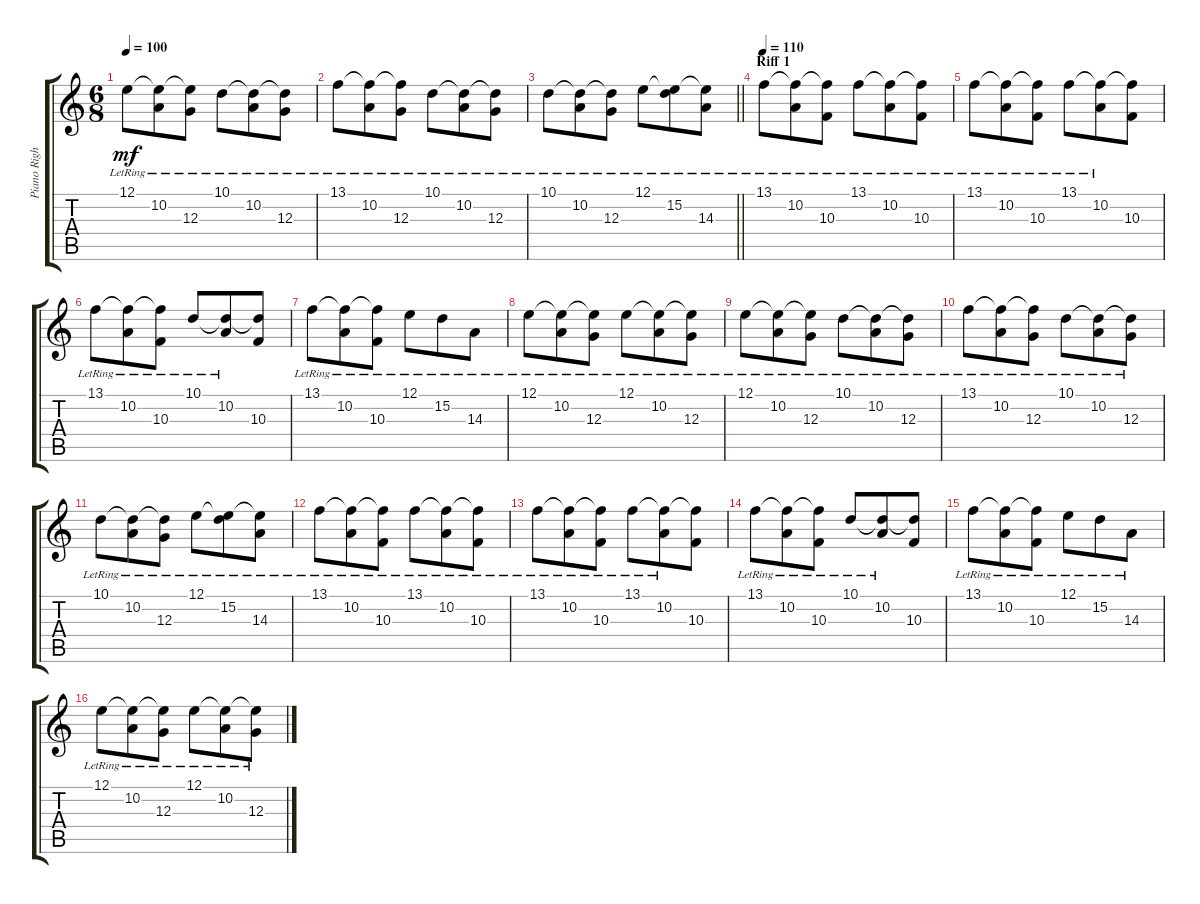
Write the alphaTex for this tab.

\track ("Piano Right Hand" "Piano Righ") {instrument acousticgrandpiano}
\staff {score tabs}
\tuning (E4 B3 G3 D3 A2 E2) {hide}
\ts (6 8)
\tempo 100
\clef g2
\ks c
12.1{lr}.8{dy mf} (12.1{t} 10.2{lr}).8 (12.1{t} 12.3{lr}).8 10.1{lr}.8 (10.1{t} 10.2{lr}).8 (10.1{t} 12.3{lr}).8 |
13.1{lr}.8 (13.1{t} 10.2{lr}).8 (13.1{t} 12.3{lr}).8 10.1{lr}.8 (10.1{t} 10.2{lr}).8 (10.1{t} 12.3{lr}).8 |
\barLineRight lightlight
10.1{lr}.8 (10.1{t} 10.2{lr}).8 (10.1{t} 12.3{lr}).8 12.1{lr}.8 (12.1{t} 15.2{lr}).8 (12.1{t} 14.3{lr}).8 |
\section ("" "Riff 1")
\tempo 110
13.1{lr}.8 (13.1{t} 10.2{lr}).8 (13.1{t} 10.3{lr}).8 13.1{lr}.8 (13.1{t} 10.2{lr}).8 (13.1{t} 10.3{lr}).8 |
13.1{lr}.8 (13.1{t} 10.2{lr}).8 (13.1{t} 10.3{lr}).8 13.1{lr}.8 (13.1{t} 10.2{lr}).8 (13.1{t} 10.3).8 |
13.1{lr}.8 (13.1{t} 10.2{lr}).8 (13.1{t} 10.3{lr}).8 10.1{lr}.8 (10.1{t} 10.2{lr}).8 (10.1{t} 10.3).8 |
13.1{lr}.8 (13.1{t} 10.2{lr}).8 (13.1{t} 10.3{lr}).8 12.1{lr}.8 15.2{lr}.8 14.3{lr}.8 |
12.1{lr}.8 (12.1{t} 10.2{lr}).8 (12.1{t} 12.3{lr}).8 12.1{lr}.8 (12.1{t} 10.2{lr}).8 (12.1{t} 12.3{lr}).8 |
12.1{lr}.8 (12.1{t} 10.2{lr}).8 (12.1{t} 12.3{lr}).8 10.1{lr}.8 (10.1{t} 10.2{lr}).8 (10.1{t} 12.3{lr}).8 |
13.1{lr}.8 (13.1{t} 10.2{lr}).8 (13.1{t} 12.3{lr}).8 10.1{lr}.8 (10.1{t} 10.2{lr}).8 (10.1{t} 12.3{lr}).8 |
10.1{lr}.8 (10.1{t} 10.2{lr}).8 (10.1{t} 12.3{lr}).8 12.1{lr}.8 (12.1{t} 15.2{lr}).8 (12.1{t} 14.3{lr}).8 |
13.1{lr}.8 (13.1{t} 10.2{lr}).8 (13.1{t} 10.3{lr}).8 13.1{lr}.8 (13.1{t} 10.2{lr}).8 (13.1{t} 10.3{lr}).8 |
13.1{lr}.8 (13.1{t} 10.2{lr}).8 (13.1{t} 10.3{lr}).8 13.1{lr}.8 (13.1{t} 10.2{lr}).8 (13.1{t} 10.3).8 |
13.1{lr}.8 (13.1{t} 10.2{lr}).8 (13.1{t} 10.3{lr}).8 10.1{lr}.8 (10.1{t} 10.2{lr}).8 (10.1{t} 10.3).8 |
13.1{lr}.8 (13.1{t} 10.2{lr}).8 (13.1{t} 10.3{lr}).8 12.1{lr}.8 15.2{lr}.8 14.3{lr}.8 |
12.1{lr}.8 (12.1{t} 10.2{lr}).8 (12.1{t} 12.3{lr}).8 12.1{lr}.8 (12.1{t} 10.2{lr}).8 (12.1{t} 12.3{lr}).8
